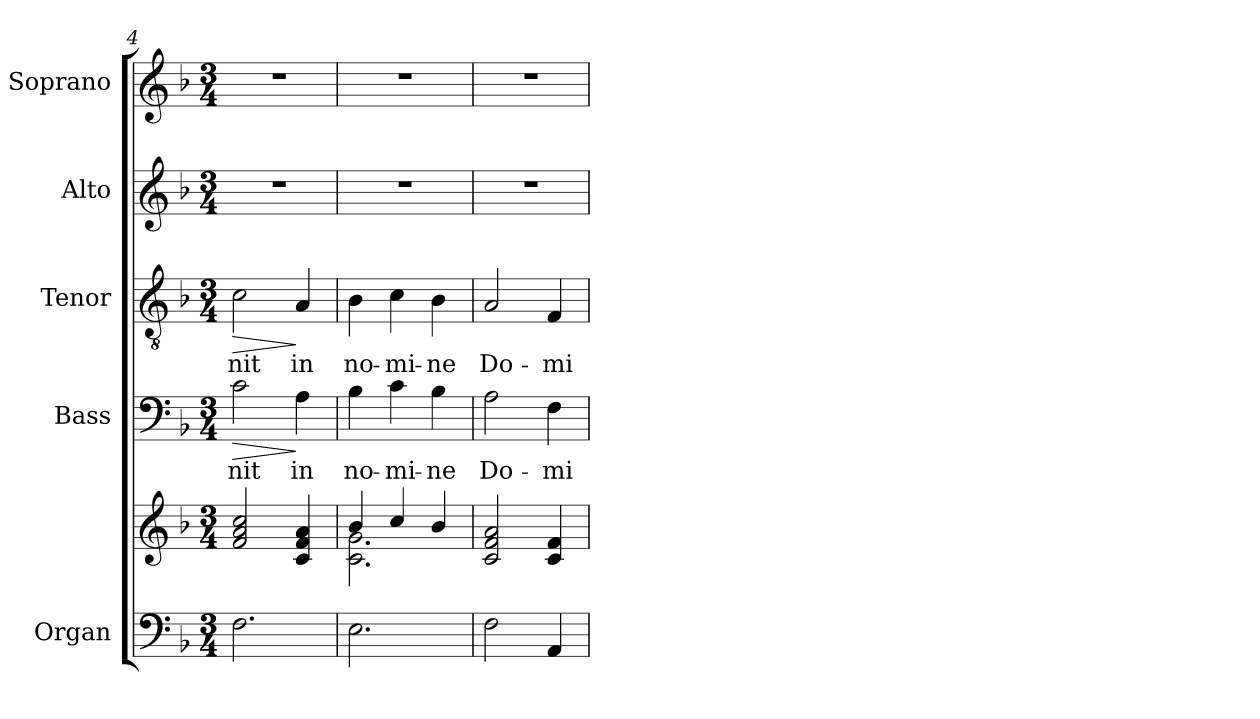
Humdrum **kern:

**kern	**kern	**kern	**text	**dynam	**kern	**text	**dynam	**kern	**kern
*part5	*part5	*part4	*part4	*part4	*part3	*part3	*part3	*part2	*part1
*staff6	*staff5	*staff4	*staff4	*staff4	*staff3	*staff3	*staff3	*staff2	*staff1
*I"Organ	*	*I"Bass	*	*	*I"Tenor	*	*	*I"Alto	*I"Soprano
*I'Org.	*	*I'B.	*	*	*I'T.	*	*	*I'A.	*I'S.
*clefF4	*clefG2	*clefF4	*	*	*clefGv2	*	*	*clefG2	*clefG2
*k[b-]	*k[b-]	*k[b-]	*	*	*k[b-]	*	*	*k[b-]	*k[b-]
*F:	*F:	*F:	*	*	*F:	*	*	*F:	*F:
*M3/4	*M3/4	*M3/4	*	*	*M3/4	*	*	*M3/4	*M3/4
=4	=4	=4	=4	=4	=4	=4	=4	=4	=4
!	!	!	!LO:LY:b	!LO:HP:b	!	!LO:LY:b	!LO:HP:b	!	!
2.F\	2f/ 2a/ 2cc/	2c\	-nit	>	2c\	-nit	>	2.r	2.r
!	!	!	!LO:LY:b	!	!	!LO:LY:b	!	!	!
.	4c/ 4f/ 4a/	4A\	in	]	4A/	in	]	.	.
=5	=5	=5	=5	=5	=5	=5	=5	=5	=5
*	*^	*	*	*	*	*	*	*	*
!	!	!	!	!LO:LY:b	!	!	!LO:LY:b	!	!	!
2.E\	4b-/	2.c\ 2.g\	4B-\	no-	.	4B-\	no-	.	2.r	2.r
!	!	!	!	!LO:LY:b	!	!	!LO:LY:b	!	!	!
.	4cc/	.	4c\	-mi-	.	4c\	-mi-	.	.	.
!	!	!	!	!LO:LY:b	!	!	!LO:LY:b	!	!	!
.	4b-/	.	4B-\	-ne	.	4B-\	-ne	.	.	.
*	*v	*v	*	*	*	*	*	*	*	*
=6	=6	=6	=6	=6	=6	=6	=6	=6	=6
!	!	!	!LO:LY:b	!	!	!LO:LY:b	!	!	!
2F\	2c/ 2f/ 2a/	2A\	Do-	.	2A/	Do-	.	2.r	2.r
!	!	!	!LO:LY:b	!	!	!LO:LY:b	!	!	!
4AA/	4c/ 4f/	4F\	-mi-	.	4F/	-mi-	.	.	.
=	=	=	=	=	=	=	=	=	=
*-	*-	*-	*-	*-	*-	*-	*-	*-	*-
